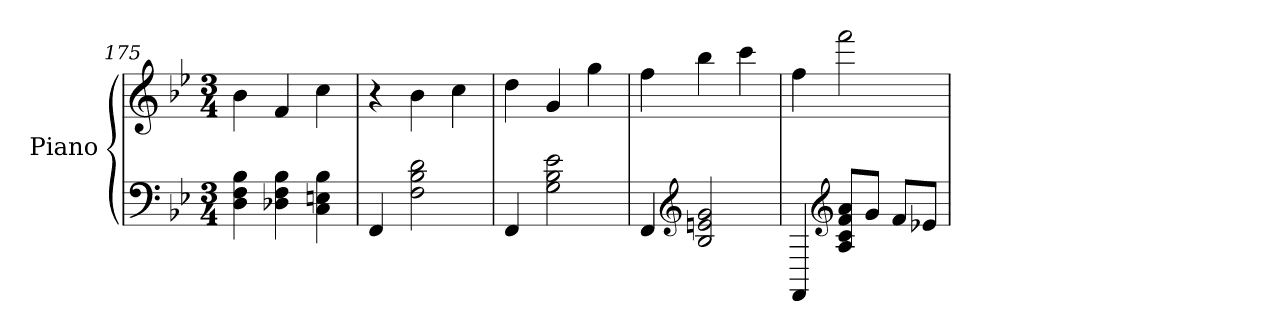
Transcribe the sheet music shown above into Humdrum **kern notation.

**kern	**kern
*part1	*part1
*staff2	*staff1
*I"Piano	*
*I'Pno.	*
*clefF4	*clefG2
*k[b-e-]	*k[b-e-]
*M3/4	*M3/4
=175	=175
4D\ 4F\ 4B-\	4b-\
4D-X\ 4F\ 4B-\	4f/
4C\ 4En\ 4B-\	4cc\
=176	=176
4FF/	4r
2F\ 2B-\ 2d\	4b-\
.	4cc\
=177	=177
4FF/	4dd\
2G\ 2B-\ 2e-\	4g/
.	4gg\
=178	=178
4FF/	4ff\
*clefG2	*
2B-/ 2en/ 2g/	4bb-\
.	4ccc\
=179	=179
4FF/	4ff\
*clefG2	*
8A/ 8c/ 8f/ 8a/L	2fff\
8g/J	.
8f/L	.
8e-X/J	.
=	=
*-	*-
